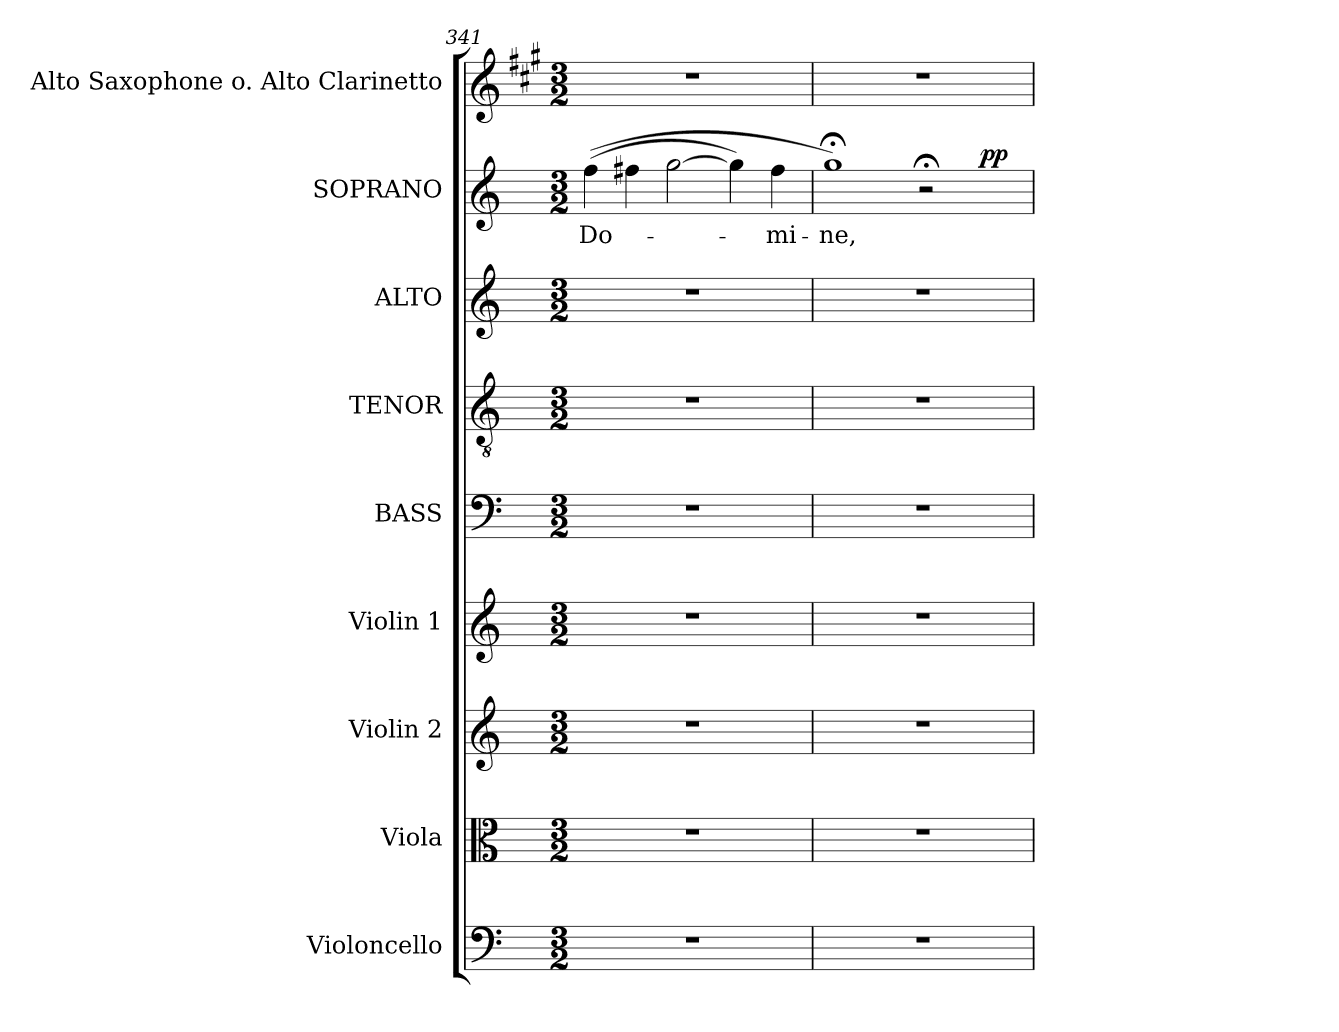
**kern	**kern	**kern	**kern	**kern	**kern	**kern	**kern	**text	**dynam	**kern
*part9	*part8	*part7	*part6	*part5	*part4	*part3	*part2	*part2	*part2	*part1
*staff9	*staff8	*staff7	*staff6	*staff5	*staff4	*staff3	*staff2	*staff2	*staff2	*staff1
*I"Violoncello	*I"Viola	*I"Violin 2	*I"Violin 1	*I"BASS	*I"TENOR	*I"ALTO	*I"SOPRANO	*	*	*I"Alto Saxophone o. Alto Clarinetto
*I'Vc.	*I'Vla.	*I'Vln. 2	*I'Vln. 1	*I'B.	*I'T.	*I'A.	*I'S.	*	*	*I'Alto Sax. o. Alto Clar.
*clefF4	*clefC3	*clefG2	*clefG2	*clefF4	*clefGv2	*clefG2	*clefG2	*	*	*clefG2
*	*	*	*	*	*ITrd7c12	*	*	*	*	*ITrd5c9
*k[]	*k[]	*k[]	*k[]	*k[]	*k[]	*k[]	*k[]	*	*	*k[]
*C:	*C:	*C:	*C:	*C:	*C:	*C:	*C:	*	*	*C:
*M3/2	*M3/2	*M3/2	*M3/2	*M3/2	*M3/2	*M3/2	*M3/2	*	*	*M3/2
=341	=341	=341	=341	=341	=341	=341	=341	=341	=341	=341
!LO:N:vis=1	!LO:N:vis=1	!LO:N:vis=1	!LO:N:vis=1	!LO:N:vis=1	!LO:N:vis=1	!LO:N:vis=1	!	!	!	!
!	!	!	!	!	!	!	!	!LO:LY:b:color=#000000	!	!LO:N:vis=1
1.r	1.r	1.r	1.r	1.r	1.r	1.r	((4ffi\	Do-	.	1.r
.	.	.	.	.	.	.	4ff#Xi\	.	.	.
.	.	.	.	.	.	.	[>2ggi\	.	.	.
.	.	.	.	.	.	.	4ggi\])	.	.	.
!	!	!	!	!	!	!	!	!LO:LY:b:color=#000000	!	!
.	.	.	.	.	.	.	4ff#i\	-mi-	.	.
=342	=342	=342	=342	=342	=342	=342	=342	=342	=342	=342
!LO:N:vis=1	!LO:N:vis=1	!LO:N:vis=1	!LO:N:vis=1	!LO:N:vis=1	!LO:N:vis=1	!LO:N:vis=1	!	!	!	!
!	!	!	!	!	!	!	!	!LO:LY:b:color=#000000	!	!LO:N:vis=1
*	*	*	*	*	*	*	*^	*	*	*
1.r	1.r	1.r	1.r	1.r	1.r	1.r	1gg;i)	1ryy	-ne,	.	1.r
.	.	.	.	.	.	.	2r;	4ryy	.	.	.
.	.	.	.	.	.	.	.	16ryy	.	.	.
.	.	.	.	.	.	.	.	1024ryy	.	.	.
.	.	.	.	.	.	.	.	8ryy	.	pp	.
.	.	.	.	.	.	.	.	32ryy	.	.	.
.	.	.	.	.	.	.	.	64ryy	.	.	.
.	.	.	.	.	.	.	.	128...ryy	.	.	.
*	*	*	*	*	*	*	*v	*v	*	*	*
=	=	=	=	=	=	=	=	=	=	=
*-	*-	*-	*-	*-	*-	*-	*-	*-	*-	*-
